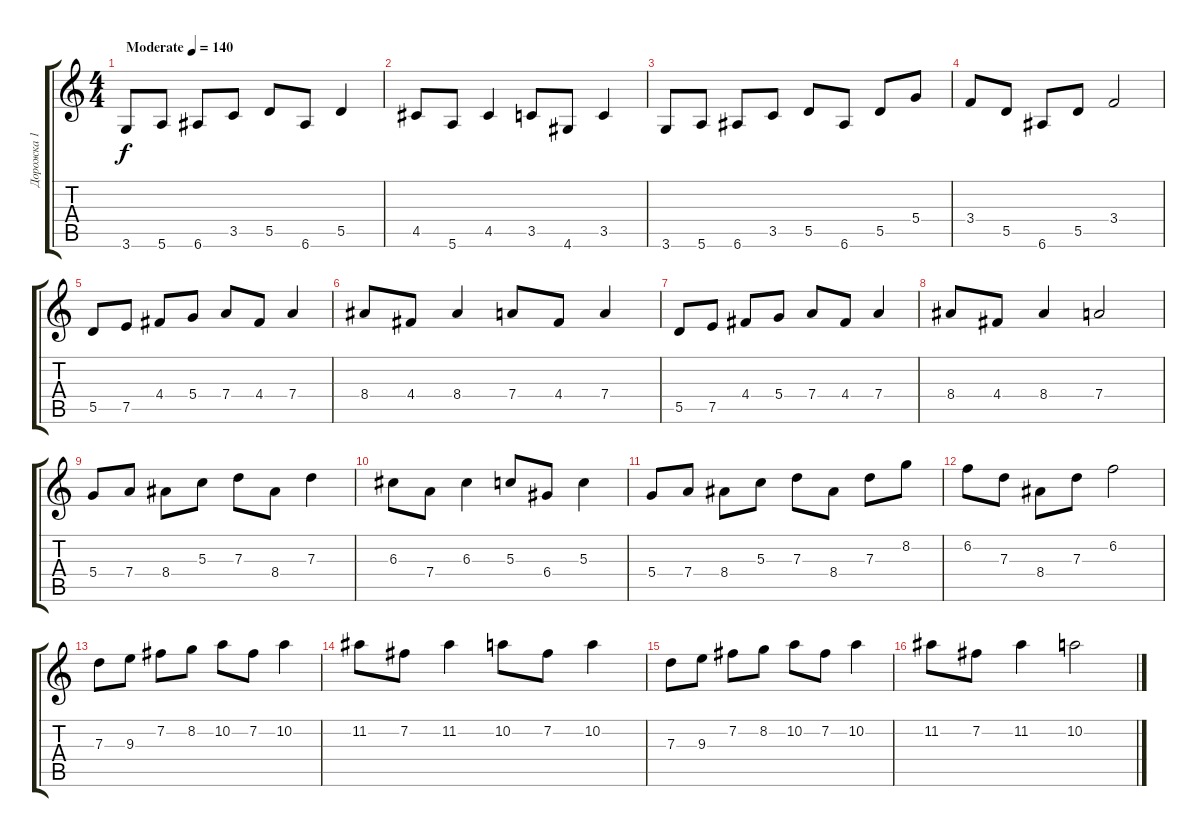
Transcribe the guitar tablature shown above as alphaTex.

\track ("Дорожка 1" "Дорожка 1") {instrument acousticguitarsteel}
\staff {score tabs}
\tuning (E4 B3 G3 D3 A2 E2) {hide}
\ts (4 4)
\tempo (140 "Moderate")
\clef g2
\ks c
3.6.8{dy f instrument acousticguitarsteel} 5.6.8 6.6.8 3.5.8 5.5.8 6.6.8 5.5.4 |
4.5.8 5.6.8 4.5.4 3.5.8 4.6.8 3.5.4 |
3.6.8 5.6.8 6.6.8 3.5.8 5.5.8 6.6.8 5.5.8 5.4.8 |
3.4.8 5.5.8 6.6.8 5.5.8 3.4.2 |
5.5.8 7.5.8 4.4.8 5.4.8 7.4.8 4.4.8 7.4.4 |
8.4.8 4.4.8 8.4.4 7.4.8 4.4.8 7.4.4 |
5.5.8 7.5.8 4.4.8 5.4.8 7.4.8 4.4.8 7.4.4 |
8.4.8 4.4.8 8.4.4 7.4.2 |
5.4.8 7.4.8 8.4.8 5.3.8 7.3.8 8.4.8 7.3.4 |
6.3.8 7.4.8 6.3.4 5.3.8 6.4.8 5.3.4 |
5.4.8 7.4.8 8.4.8 5.3.8 7.3.8 8.4.8 7.3.8 8.2.8 |
6.2.8 7.3.8 8.4.8 7.3.8 6.2.2 |
7.3.8 9.3.8 7.2.8 8.2.8 10.2.8 7.2.8 10.2.4 |
11.2.8 7.2.8 11.2.4 10.2.8 7.2.8 10.2.4 |
7.3.8 9.3.8 7.2.8 8.2.8 10.2.8 7.2.8 10.2.4 |
11.2.8 7.2.8 11.2.4 10.2.2
